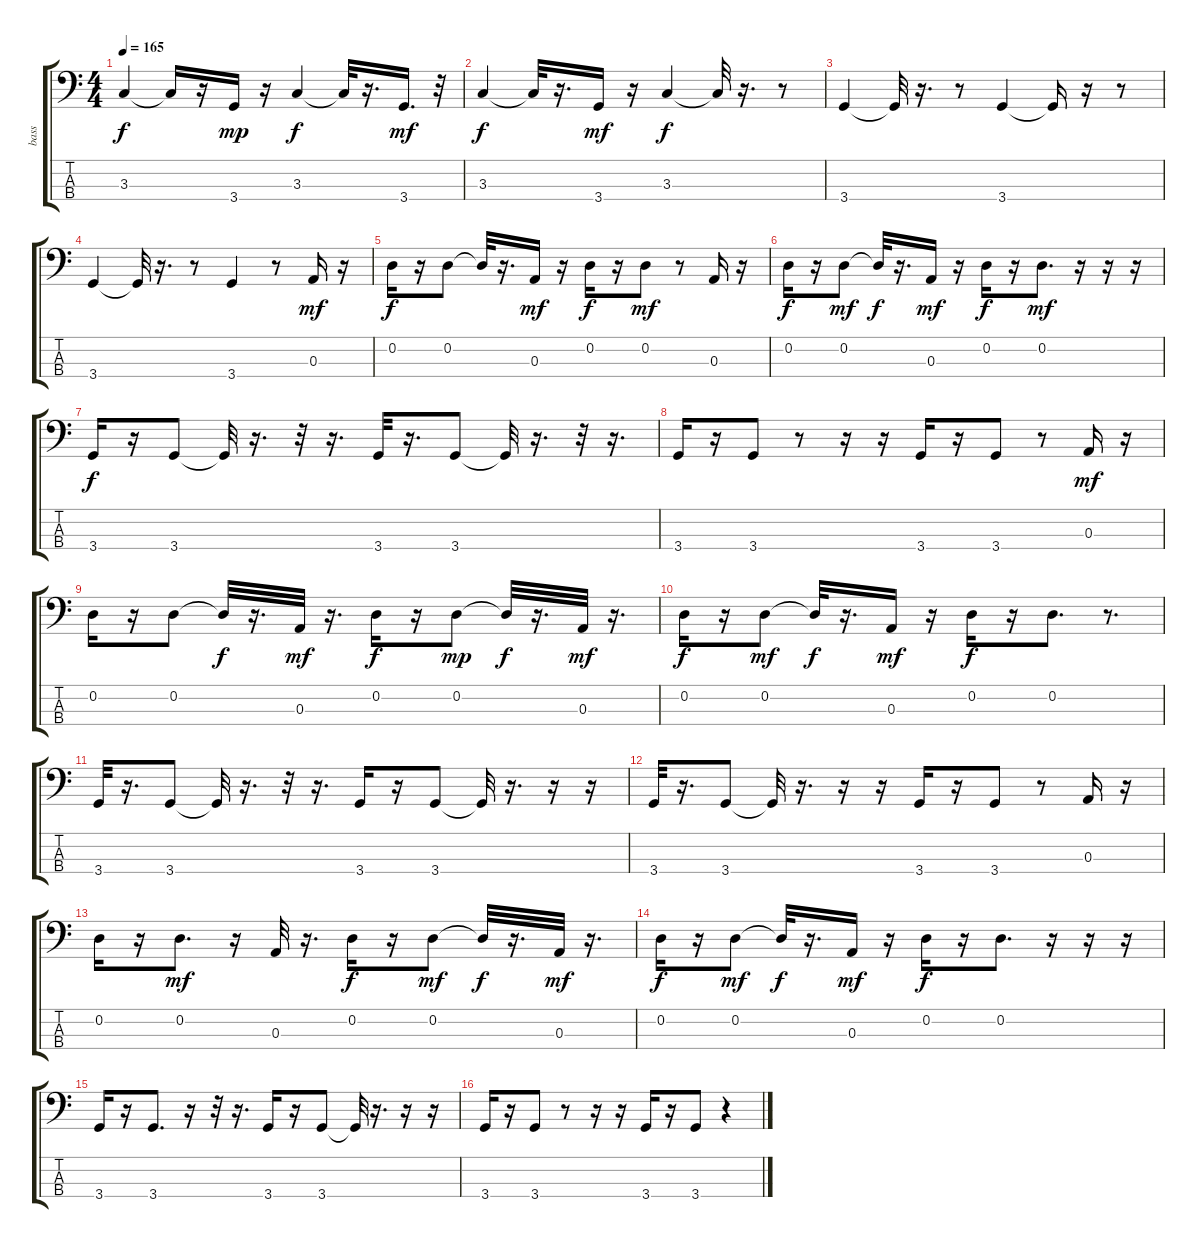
\track ("bass" "bass") {instrument electricbassfinger}
\staff {score tabs}
\tuning (G2 D2 A1 E1) {hide}
\ts (4 4)
\tempo 165
\clef f4
\ks c
3.3.4{dy f} 3.3{t}.16 r.16 3.4.16{dy mp} r.16 3.3.4{dy f} 3.3{t}.32 r.16{d} 3.4.16{d dy mf} r.32 |
3.3.4{dy f} 3.3{t}.32 r.16{d} 3.4.16{dy mf} r.16 3.3.4{dy f} 3.3{t}.32 r.16{d} r.8 |
3.4.4 3.4{t}.32 r.16{d} r.8 3.4.4 3.4{t}.16 r.16 r.8 |
3.4.4 3.4{t}.32 r.16{d} r.8 3.4.4 r.8 0.3.16{dy mf} r.16 |
0.2.16{dy f} r.16 0.2.8 0.2{t}.32 r.16{d} 0.3.16{dy mf} r.16 0.2.16{dy f} r.16 0.2.8{dy mf} r.8 0.3.16 r.16 |
0.2.16{dy f} r.16 0.2.8{dy mf} 0.2{t}.32{dy f} r.16{d} 0.3.16{dy mf} r.16 0.2.16{dy f} r.16 0.2.8{d dy mf} r.16 r.16 r.16 |
3.4.16{dy f} r.16 3.4.8 3.4{t}.32 r.16{d} r.32 r.16{d} 3.4.32 r.16{d} 3.4.8 3.4{t}.32 r.16{d} r.32 r.16{d} |
3.4.16 r.16 3.4.8 r.8 r.16 r.16 3.4.16 r.16 3.4.8 r.8 0.3.16{dy mf} r.16 |
0.2.16 r.16 0.2.8 0.2{t}.32{dy f} r.16{d} 0.3.32{dy mf} r.16{d} 0.2.16{dy f} r.16 0.2.8{dy mp} 0.2{t}.32{dy f} r.16{d} 0.3.32{dy mf} r.16{d} |
0.2.16{dy f} r.16 0.2.8{dy mf} 0.2{t}.32{dy f} r.16{d} 0.3.16{dy mf} r.16 0.2.16{dy f} r.16 0.2.8{d} r.8{d} |
3.4.32 r.16{d} 3.4.8 3.4{t}.32 r.16{d} r.32 r.16{d} 3.4.16 r.16 3.4.8 3.4{t}.32 r.16{d} r.16 r.16 |
3.4.32 r.16{d} 3.4.8 3.4{t}.32 r.16{d} r.16 r.16 3.4.16 r.16 3.4.8 r.8 0.3.16 r.16 |
0.2.16 r.16 0.2.8{d dy mf} r.16 0.3.32 r.16{d} 0.2.16{dy f} r.16 0.2.8{dy mf} 0.2{t}.32{dy f} r.16{d} 0.3.32{dy mf} r.16{d} |
0.2.16{dy f} r.16 0.2.8{dy mf} 0.2{t}.32{dy f} r.16{d} 0.3.16{dy mf} r.16 0.2.16{dy f} r.16 0.2.8{d} r.16 r.16 r.16 |
3.4.16 r.16 3.4.8{d} r.16 r.32 r.16{d} 3.4.16 r.16 3.4.8 3.4{t}.32 r.16{d} r.16 r.16 |
3.4.16 r.16 3.4.8 r.8 r.16 r.16 3.4.16 r.16 3.4.8 r.4
